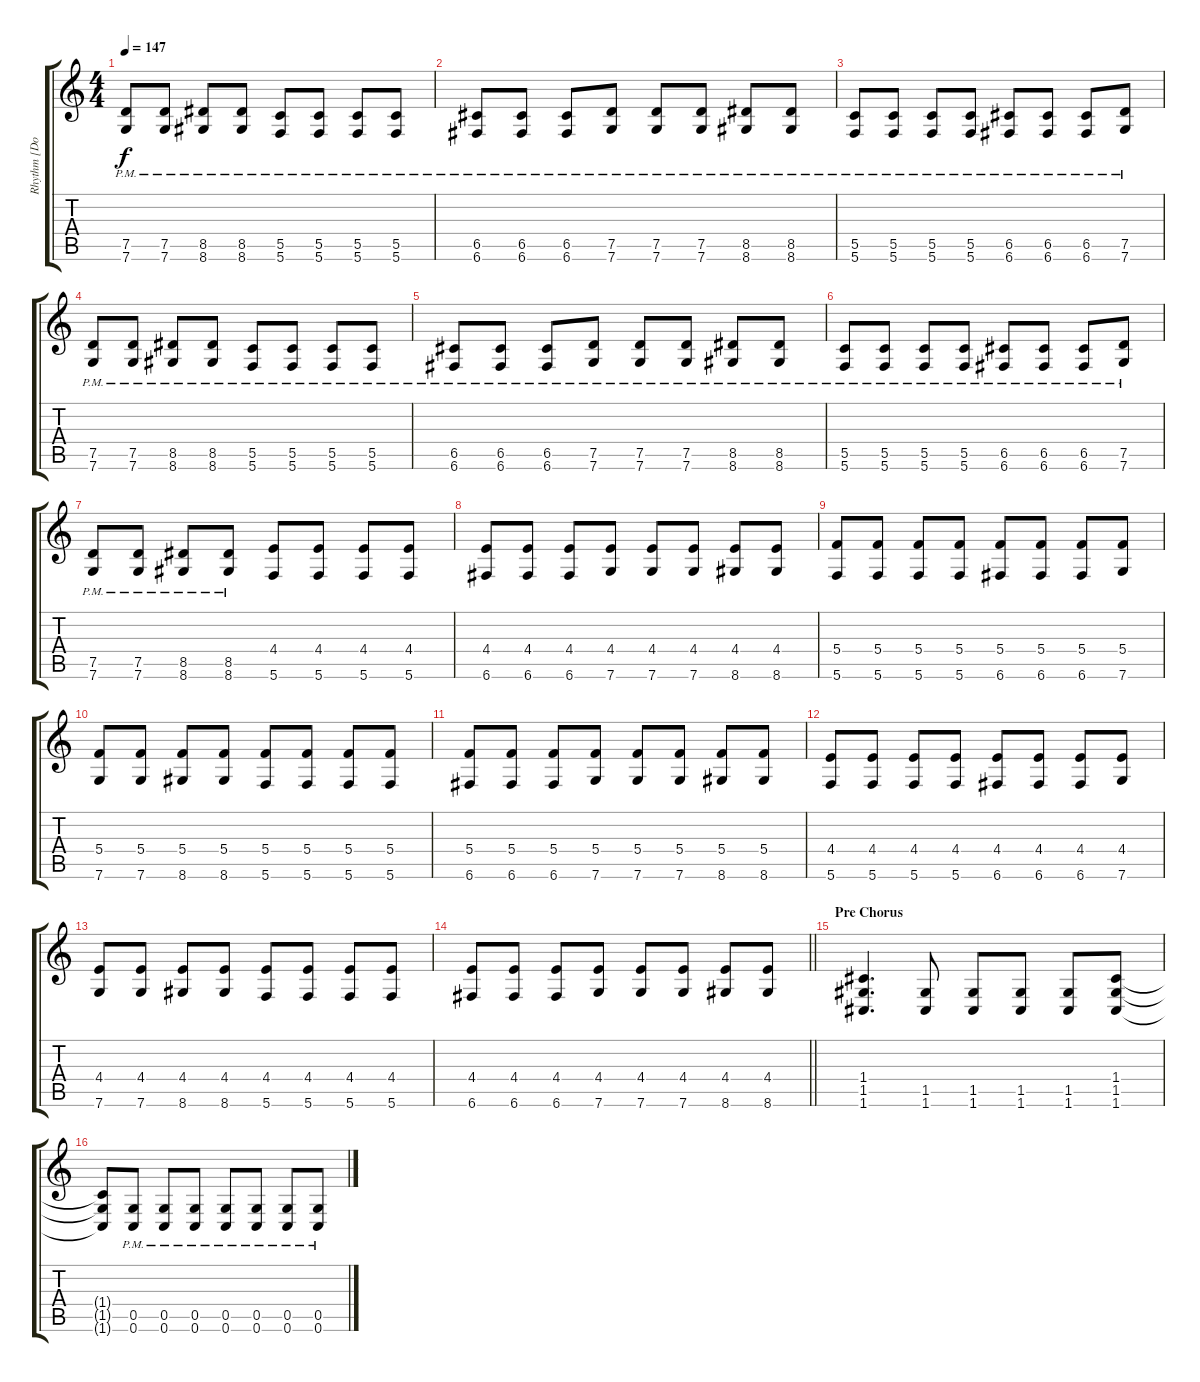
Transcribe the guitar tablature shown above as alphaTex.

\track ("Rhythm [Donegan]" "Rhythm [Do") {instrument distortionguitar}
\staff {score tabs}
\tuning (D4 A3 F3 C3 G2 C2) {hide}
\ts (4 4)
\tempo 147
\clef g2
\ks c
(7.5{pm} 7.6{pm}).8{dy f} (7.5{pm} 7.6{pm}).8 (8.5{pm} 8.6{pm}).8 (8.5{pm} 8.6{pm}).8 (5.5{pm} 5.6{pm}).8 (5.5{pm} 5.6{pm}).8 (5.5{pm} 5.6{pm}).8 (5.5{pm} 5.6{pm}).8 |
(6.5{pm} 6.6{pm}).8 (6.5{pm} 6.6{pm}).8 (6.5{pm} 6.6{pm}).8 (7.5{pm} 7.6{pm}).8 (7.5{pm} 7.6{pm}).8 (7.5{pm} 7.6{pm}).8 (8.5{pm} 8.6{pm}).8 (8.5{pm} 8.6{pm}).8 |
(5.5{pm} 5.6{pm}).8 (5.5{pm} 5.6{pm}).8 (5.5{pm} 5.6{pm}).8 (5.5{pm} 5.6{pm}).8 (6.5{pm} 6.6{pm}).8 (6.5{pm} 6.6{pm}).8 (6.5{pm} 6.6{pm}).8 (7.5{pm} 7.6{pm}).8 |
(7.5{pm} 7.6{pm}).8 (7.5{pm} 7.6{pm}).8 (8.5{pm} 8.6{pm}).8 (8.5{pm} 8.6{pm}).8 (5.5{pm} 5.6{pm}).8 (5.5{pm} 5.6{pm}).8 (5.5{pm} 5.6{pm}).8 (5.5{pm} 5.6{pm}).8 |
(6.5{pm} 6.6{pm}).8 (6.5{pm} 6.6{pm}).8 (6.5{pm} 6.6{pm}).8 (7.5{pm} 7.6{pm}).8 (7.5{pm} 7.6{pm}).8 (7.5{pm} 7.6{pm}).8 (8.5{pm} 8.6{pm}).8 (8.5{pm} 8.6{pm}).8 |
(5.5{pm} 5.6{pm}).8 (5.5{pm} 5.6{pm}).8 (5.5{pm} 5.6{pm}).8 (5.5{pm} 5.6{pm}).8 (6.5{pm} 6.6{pm}).8 (6.5{pm} 6.6{pm}).8 (6.5{pm} 6.6{pm}).8 (7.5{pm} 7.6{pm}).8 |
(7.5{pm} 7.6{pm}).8 (7.5{pm} 7.6{pm}).8 (8.5{pm} 8.6{pm}).8 (8.5{pm} 8.6{pm}).8 (4.4 5.6).8 (4.4 5.6).8 (4.4 5.6).8 (4.4 5.6).8 |
(4.4 6.6).8 (4.4 6.6).8 (4.4 6.6).8 (4.4 7.6).8 (4.4 7.6).8 (4.4 7.6).8 (4.4 8.6).8 (4.4 8.6).8 |
(5.4 5.6).8 (5.4 5.6).8 (5.4 5.6).8 (5.4 5.6).8 (5.4 6.6).8 (5.4 6.6).8 (5.4 6.6).8 (5.4 7.6).8 |
(5.4 7.6).8 (5.4 7.6).8 (5.4 8.6).8 (5.4 8.6).8 (5.4 5.6).8 (5.4 5.6).8 (5.4 5.6).8 (5.4 5.6).8 |
(5.4 6.6).8 (5.4 6.6).8 (5.4 6.6).8 (5.4 7.6).8 (5.4 7.6).8 (5.4 7.6).8 (5.4 8.6).8 (5.4 8.6).8 |
(4.4 5.6).8 (4.4 5.6).8 (4.4 5.6).8 (4.4 5.6).8 (4.4 6.6).8 (4.4 6.6).8 (4.4 6.6).8 (4.4 7.6).8 |
(4.4 7.6).8 (4.4 7.6).8 (4.4 8.6).8 (4.4 8.6).8 (4.4 5.6).8 (4.4 5.6).8 (4.4 5.6).8 (4.4 5.6).8 |
\barLineRight lightlight
(4.4 6.6).8 (4.4 6.6).8 (4.4 6.6).8 (4.4 7.6).8 (4.4 7.6).8 (4.4 7.6).8 (4.4 8.6).8 (4.4 8.6).8 |
\section ("" "Pre Chorus")
(1.4 1.5 1.6).4{d} (1.5 1.6).8 (1.5 1.6).8 (1.5 1.6).8 (1.5 1.6).8 (1.4 1.5 1.6).8 |
(1.4{t} 1.5{t} 1.6{t}).8 (0.5{pm} 0.6{pm}).8 (0.5{pm} 0.6{pm}).8 (0.5{pm} 0.6{pm}).8 (0.5{pm} 0.6{pm}).8 (0.5{pm} 0.6{pm}).8 (0.5{pm} 0.6{pm}).8 (0.5{pm} 0.6{pm}).8
